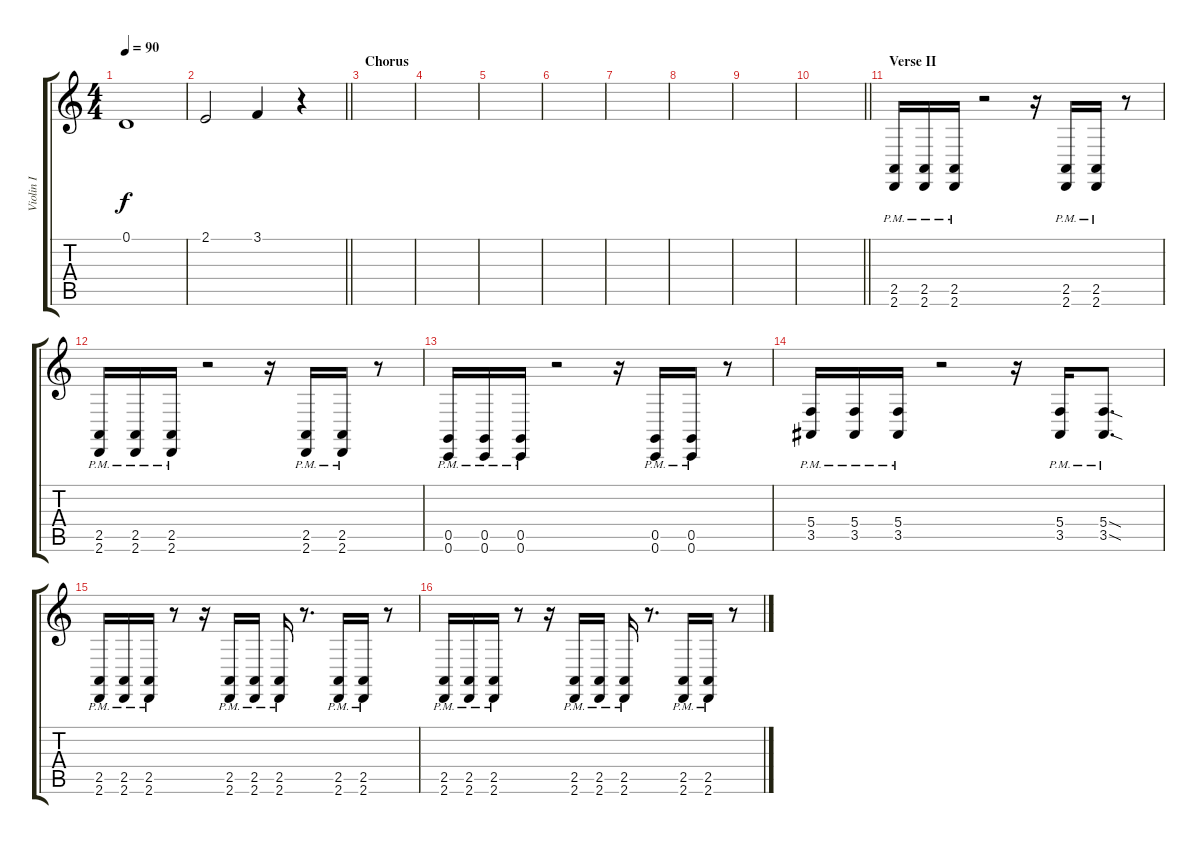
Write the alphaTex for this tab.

\track ("Violin I" "Violin I") {instrument violin}
\staff {score tabs}
\tuning (D4 A3 F3 C3 G2 C2) {hide}
\ts (4 4)
\tempo 90
\clef g2
\ks c
0.1.1{dy f} |
\barLineRight lightlight
2.1.2 3.1.4 r.4 |
\section ("" "Chorus")
|
|
|
|
|
|
|
\barLineRight lightlight
|
\section ("" "Verse II")
(2.5{pm} 2.6{pm}).16 (2.5{pm} 2.6{pm}).16 (2.5{pm} 2.6{pm}).16 r.2 r.16 (2.5{pm} 2.6{pm}).16 (2.5{pm} 2.6{pm}).16 r.8 |
(2.5{pm} 2.6{pm}).16 (2.5{pm} 2.6{pm}).16 (2.5{pm} 2.6{pm}).16 r.2 r.16 (2.5{pm} 2.6{pm}).16 (2.5{pm} 2.6{pm}).16 r.8 |
(0.5{pm} 0.6{pm}).16 (0.5{pm} 0.6{pm}).16 (0.5{pm} 0.6{pm}).16 r.2 r.16 (0.5{pm} 0.6{pm}).16 (0.5{pm} 0.6{pm}).16 r.8 |
(5.4{pm} 3.5{pm}).16 (5.4{pm} 3.5{pm}).16 (5.4{pm} 3.5{pm}).16 r.2 r.16 (5.4{pm} 3.5{pm}).16 (5.4{sod pm} 3.5{sod pm}).8{d} |
(2.5{pm} 2.6{pm}).16 (2.5{pm} 2.6{pm}).16 (2.5{pm} 2.6{pm}).16 r.8 r.16 (2.5{pm} 2.6{pm}).16 (2.5{pm} 2.6{pm}).16 (2.5{pm} 2.6{pm}).16 r.8{d} (2.5{pm} 2.6{pm}).16 (2.5{pm} 2.6{pm}).16 r.8 |
(2.5{pm} 2.6{pm}).16 (2.5{pm} 2.6{pm}).16 (2.5{pm} 2.6{pm}).16 r.8 r.16 (2.5{pm} 2.6{pm}).16 (2.5{pm} 2.6{pm}).16 (2.5{pm} 2.6{pm}).16 r.8{d} (2.5{pm} 2.6{pm}).16 (2.5{pm} 2.6{pm}).16 r.8
